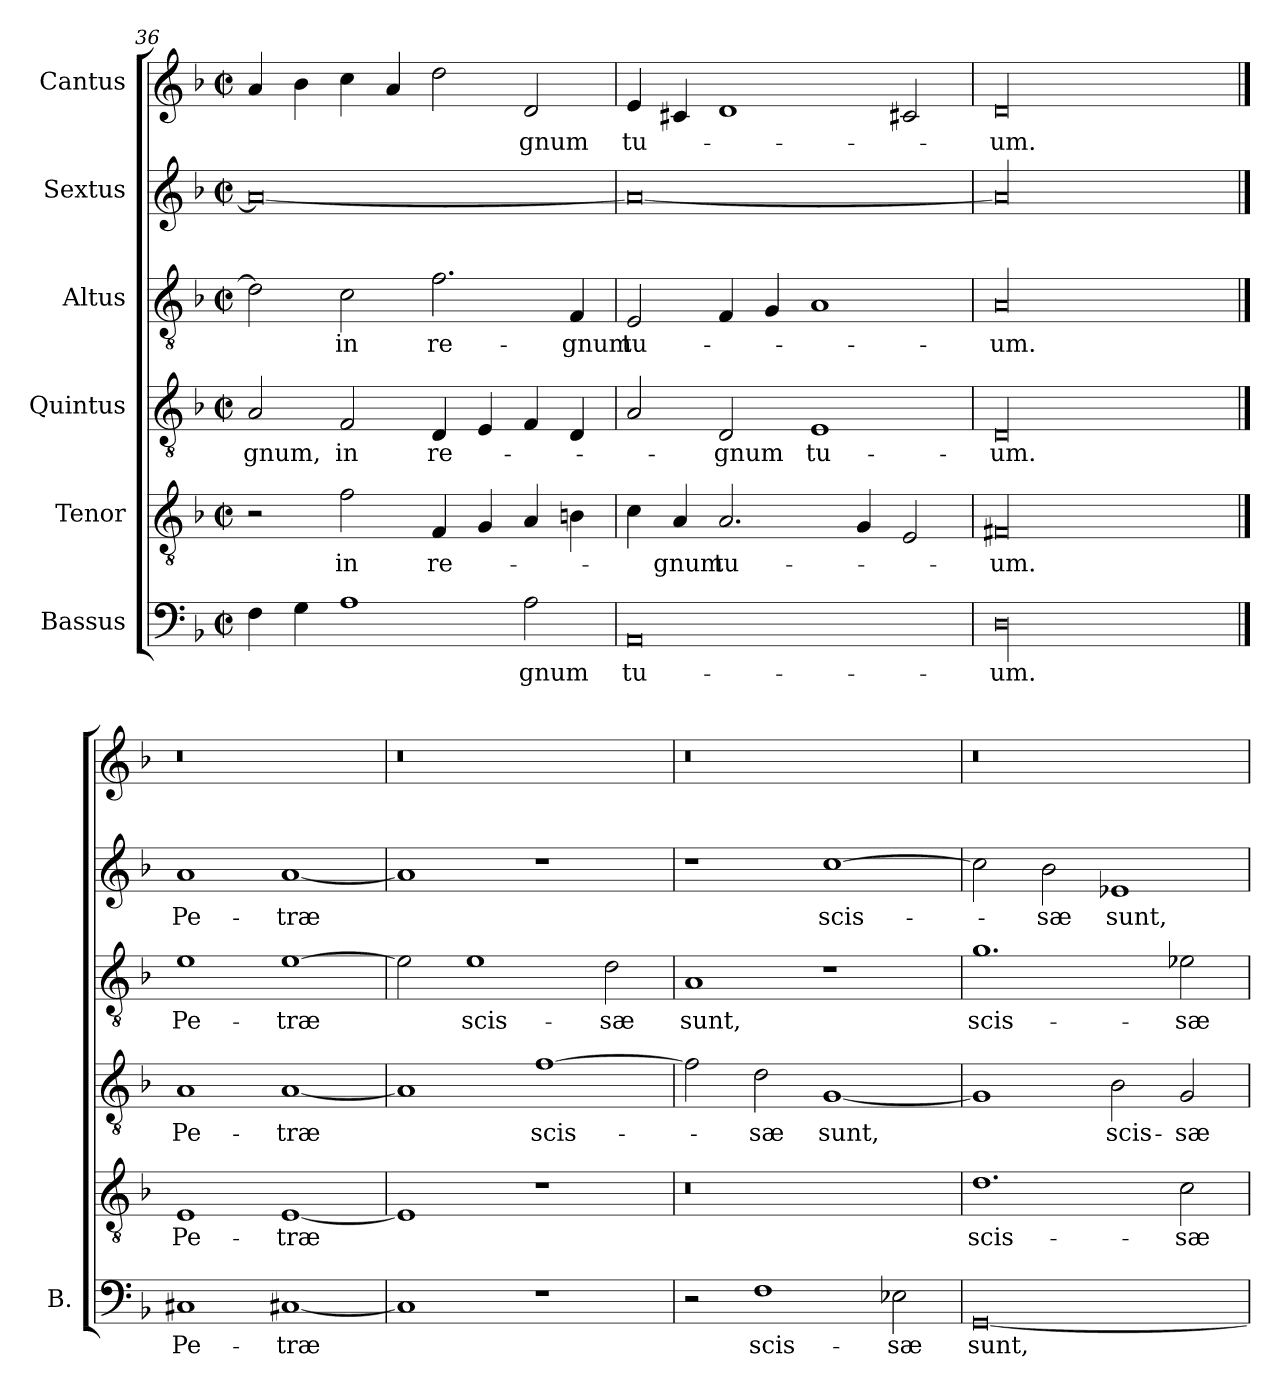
**kern	**text	**kern	**text	**kern	**text	**kern	**text	**kern	**text	**kern	**text
*part6	*part6	*part5	*part5	*part4	*part4	*part3	*part3	*part2	*part2	*part1	*part1
*staff6	*staff6	*staff5	*staff5	*staff4	*staff4	*staff3	*staff3	*staff2	*staff2	*staff1	*staff1
*I"Bassus	*	*I"Tenor	*	*I"Quintus	*	*I"Altus	*	*I"Sextus	*	*I"Cantus	*
*I'B.	*	*	*	*	*	*	*	*	*	*	*
*clefF4	*	*clefGv2	*	*clefGv2	*	*clefGv2	*	*clefG2	*	*clefG2	*
*k[b-]	*	*k[b-]	*	*k[b-]	*	*k[b-]	*	*k[b-]	*	*k[b-]	*
*F:	*	*F:	*	*F:	*	*F:	*	*F:	*	*F:	*
*M2/2	*	*M2/2	*	*M2/2	*	*M2/2	*	*M2/2	*	*M2/2	*
*met(c|)	*	*met(c|)	*	*met(c|)	*	*met(c|)	*	*met(c|)	*	*met(c|)	*
=36	=36	=36	=36	=36	=36	=36	=36	=36	=36	=36	=36
4F\	.	2r	.	2A/	-gnum,	2d\]	.	0a/_	.	4a/	.
4G\	.	.	.	.	.	.	.	.	.	4b-\	.
1A\	.	2f\	in	2F/	in	2c\	in	.	.	4cc\	.
.	.	.	.	.	.	.	.	.	.	4a/	.
.	.	4F/	re-	4D/	re-	2.f\	re-	.	.	2dd\	.
.	.	4G/	.	4E/	.	.	.	.	.	.	.
2A\	-gnum	4A/	.	4F/	.	.	.	.	.	2d/	-gnum
.	.	4Bn\	.	4D/	.	4F/	-gnum	.	.	.	.
=37	=37	=37	=37	=37	=37	=37	=37	=37	=37	=37	=37
0AA/	tu-	4c\	.	2A/	.	2E/	tu-	0a/_	.	4e/	tu-
.	.	4A/	-gnum	.	.	.	.	.	.	4c#X/	.
.	.	2.A/	tu-	2D/	-gnum	4F/	.	.	.	1d/	.
.	.	.	.	.	.	4G/	.	.	.	.	.
.	.	.	.	1E/	tu-	1A/	.	.	.	.	.
.	.	4G/	.	.	.	.	.	.	.	.	.
.	.	2E/	.	.	.	.	.	.	.	2c#X/	.
=38	=38	=38	=38	=38	=38	=38	=38	=38	=38	=38	=38
00D\	-um.	00F#X/	-um.	00D/	-um.	00A/	-um.	00a/]	.	00d/	-um.
==39	==39	==39	==39	==39	==39	==39	==39	==39	==39	==39	==39
!	!	!	!	!	!	!	!	!	!	!LO:N:vis=0	!
1C#X/	Pe-	1E/	Pe-	1A/	Pe-	1e\	Pe-	1a/	Pe-	1r	.
[1C#X/	-træ	[1E/	-træ	[1A/	-træ	[1e\	-træ	[1a/	-træ	1ryy	.
=40	=40	=40	=40	=40	=40	=40	=40	=40	=40	=40	=40
!	!	!	!	!	!	!	!	!	!	!LO:N:vis=0	!
1C#/]	.	1E/]	.	1A/]	.	2e\]	.	1a/]	.	1r	.
.	.	.	.	.	.	1e\	scis-	.	.	.	.
1r	.	1r	.	[1f\	scis-	.	.	1r	.	1ryy	.
.	.	.	.	.	.	2d\	-sæ	.	.	.	.
=41	=41	=41	=41	=41	=41	=41	=41	=41	=41	=41	=41
!	!	!LO:N:vis=0	!	!	!	!	!	!	!	!LO:N:vis=0	!
2r	.	1r	.	2f\]	.	1A/	sunt,	1r	.	1r	.
1F\	scis-	.	.	2d\	-sæ	.	.	.	.	.	.
.	.	1ryy	.	[1G/	sunt,	1r	.	[1cc\	scis-	1ryy	.
2E-X\	-sæ	.	.	.	.	.	.	.	.	.	.
=42	=42	=42	=42	=42	=42	=42	=42	=42	=42	=42	=42
!	!	!	!	!	!	!	!	!	!	!LO:N:vis=0	!
[0GG/	sunt,	1.d\	scis-	1G/]	.	1.g\	scis-	2cc\]	.	1r	.
.	.	.	.	.	.	.	.	2b-\	-sæ	.	.
.	.	.	.	2B-\	scis-	.	.	1e-X/	sunt,	1ryy	.
.	.	2c\	-sæ	2G/	-sæ	2e-X\	-sæ	.	.	.	.
=	=	=	=	=	=	=	=	=	=	=	=
*-	*-	*-	*-	*-	*-	*-	*-	*-	*-	*-	*-
